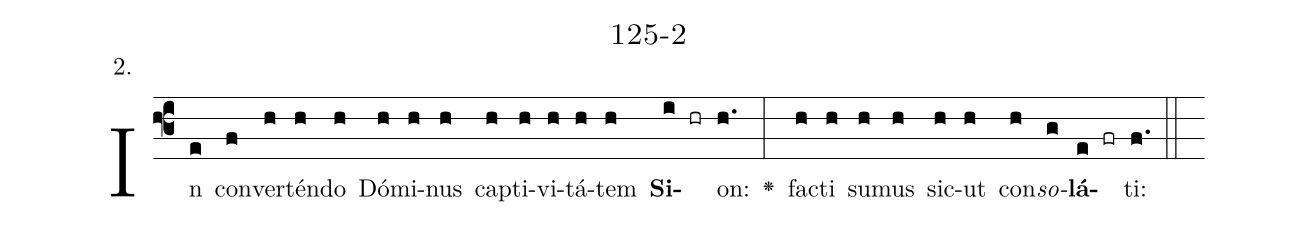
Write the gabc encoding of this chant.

name: 125-2;
annotation: 2.;
%%
(f3)In(e) con(f)ver(h)tén(h)do(h) Dó(h)mi(h)nus(h) cap(h)ti(h)vi(h)tá(h)tem(h) <b>Si</b>(i hr)on:(h.) <v>\greheightstar</v>(:) fac(h)ti(h) su(h)mus(h) sic(h)ut(h) con(h)<i>so</i>(g)<b>lá</b>(e fr)ti:(f.) (::)


%E(h) u(h) o(h) u(g) a(e) e.(f.) (::)
